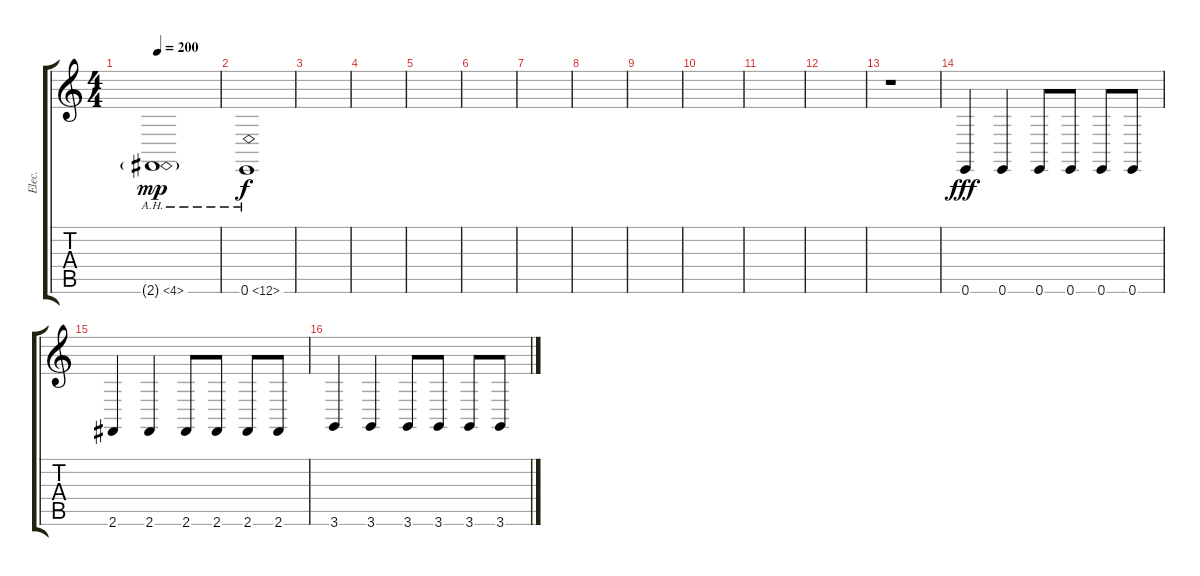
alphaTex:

\track ("Elec." "Elec.") {instrument pad4choir}
\staff {score tabs}
\tuning (E4 B3 G3 D3 A2 E2) {hide}
\ts (4 4)
\tempo 200
\clef g2
\ks c
2.6{ah 2 g}.1{dy mp} |
0.6{ah 12}.1{dy f} |
|
|
|
|
|
|
|
|
|
|
r.1 |
0.6.4{dy fff} 0.6.4 0.6.8 0.6.8 0.6.8 0.6.8 |
2.6.4 2.6.4 2.6.8 2.6.8 2.6.8 2.6.8 |
3.6.4 3.6.4 3.6.8 3.6.8 3.6.8 3.6.8
